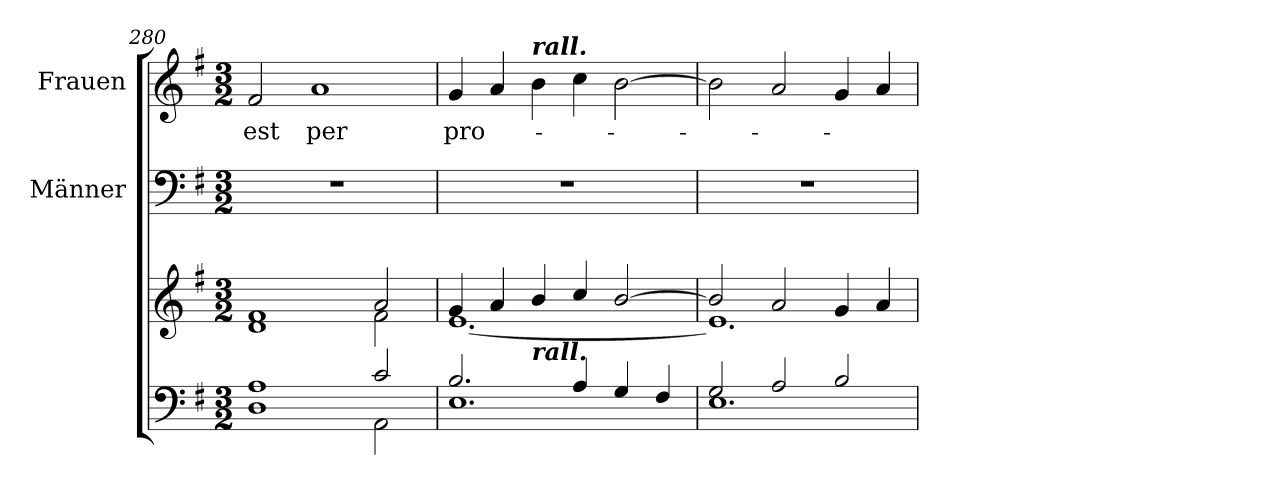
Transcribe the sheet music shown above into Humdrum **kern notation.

**kern	**kern	**kern	**kern	**text
*part3	*part3	*part2	*part1	*part1
*staff4	*staff3	*staff2	*staff1	*staff1
*	*	*I"Männer	*I"Frauen	*
*clefF4	*clefG2	*clefF4	*clefG2	*
*k[f#]	*k[f#]	*k[f#]	*k[f#]	*
*G:	*G:	*G:	*G:	*
*M3/2	*M3/2	*M3/2	*M3/2	*
=280	=280	=280	=280	=280
*^	*^	*	*	*
!	!	!	!	!	!	!LO:LY:b
1A	1D	1f#	1d	1.r	2f#/	est
!	!	!	!	!	!	!LO:LY:b
.	.	.	.	.	1a	per
2c/	2AA\	2a/	2f#\	.	.	.
=281	=281	=281	=281	=281	=281	=281
!	!	!	!	!	!	!LO:LY:b
2.B/	1.E	4g/	[<1.e	1.r	4g/	pro-
.	.	4a/	.	.	4a/	.
!	!	!	!	!	!LO:TX:a:Bi:t=rall.	!
!	!	!LO:TX:b:Bi:t=rall.	!	!	!	!
.	.	4b/	.	.	4b\	.
4A/	.	4cc/	.	.	4cc\	.
4G/	.	[>2b/	.	.	[2b\	.
4F#/	.	.	.	.	.	.
=282	=282	=282	=282	=282	=282	=282
2G/	1.E	2b/]	1.e]	1.r	2b\]	.
2A/	.	2a/	.	.	2a/	.
2B/	.	4g/	.	.	4g/	.
.	.	4a/	.	.	4a/	.
*v	*v	*	*	*	*	*
*	*v	*v	*	*	*
=	=	=	=	=
*-	*-	*-	*-	*-
